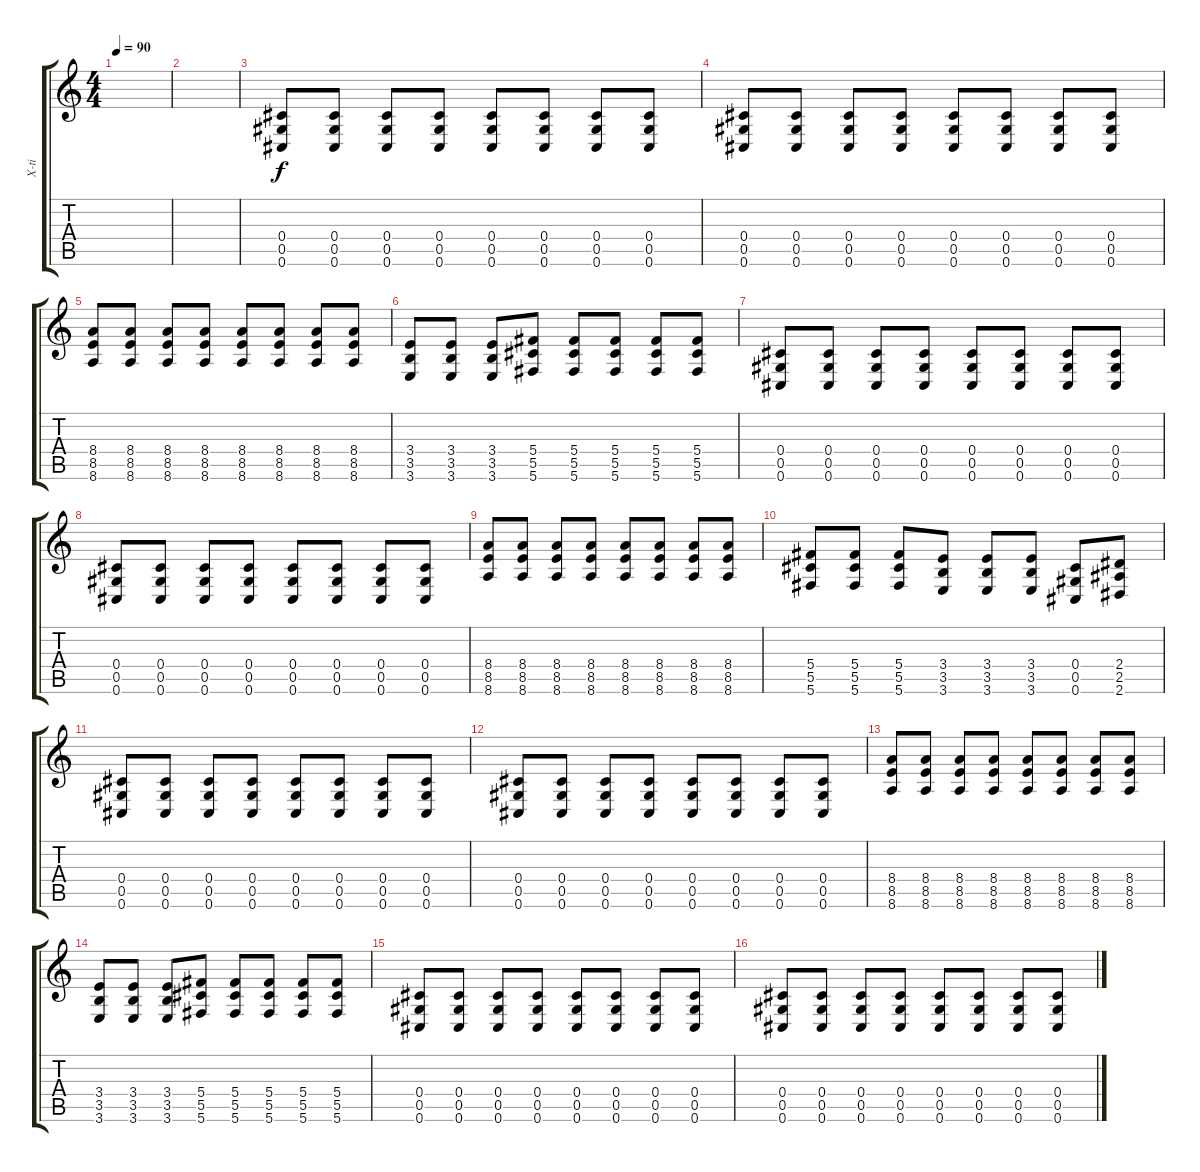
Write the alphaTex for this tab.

\track ("X-ti" "X-ti") {instrument distortionguitar}
\staff {score tabs}
\tuning (Eb4 Bb3 Gb3 Db3 Ab2 Db2) {hide}
\ts (4 4)
\tempo 90
\clef g2
\ks c
|
|
(0.4 0.5 0.6).8 (0.4 0.5 0.6).8 (0.4 0.5 0.6).8 (0.4 0.5 0.6).8 (0.4 0.5 0.6).8 (0.4 0.5 0.6).8 (0.4 0.5 0.6).8 (0.4 0.5 0.6).8 |
(0.4 0.5 0.6).8 (0.4 0.5 0.6).8 (0.4 0.5 0.6).8 (0.4 0.5 0.6).8 (0.4 0.5 0.6).8 (0.4 0.5 0.6).8 (0.4 0.5 0.6).8 (0.4 0.5 0.6).8 |
(8.4 8.5 8.6).8 (8.4 8.5 8.6).8 (8.4 8.5 8.6).8 (8.4 8.5 8.6).8 (8.4 8.5 8.6).8 (8.4 8.5 8.6).8 (8.4 8.5 8.6).8 (8.4 8.5 8.6).8 |
(3.4 3.5 3.6).8 (3.4 3.5 3.6).8 (3.4 3.5 3.6).8 (5.4 5.5 5.6).8 (5.4 5.5 5.6).8 (5.4 5.5 5.6).8 (5.4 5.5 5.6).8 (5.4 5.5 5.6).8 |
(0.4 0.5 0.6).8 (0.4 0.5 0.6).8 (0.4 0.5 0.6).8 (0.4 0.5 0.6).8 (0.4 0.5 0.6).8 (0.4 0.5 0.6).8 (0.4 0.5 0.6).8 (0.4 0.5 0.6).8 |
(0.4 0.5 0.6).8 (0.4 0.5 0.6).8 (0.4 0.5 0.6).8 (0.4 0.5 0.6).8 (0.4 0.5 0.6).8 (0.4 0.5 0.6).8 (0.4 0.5 0.6).8 (0.4 0.5 0.6).8 |
(8.4 8.5 8.6).8 (8.4 8.5 8.6).8 (8.4 8.5 8.6).8 (8.4 8.5 8.6).8 (8.4 8.5 8.6).8 (8.4 8.5 8.6).8 (8.4 8.5 8.6).8 (8.4 8.5 8.6).8 |
(5.4 5.5 5.6).8 (5.4 5.5 5.6).8 (5.4 5.5 5.6).8 (3.4 3.5 3.6).8 (3.4 3.5 3.6).8 (3.4 3.5 3.6).8 (0.4 0.5 0.6).8 (2.4 2.5 2.6).8 |
(0.4 0.5 0.6).8 (0.4 0.5 0.6).8 (0.4 0.5 0.6).8 (0.4 0.5 0.6).8 (0.4 0.5 0.6).8 (0.4 0.5 0.6).8 (0.4 0.5 0.6).8 (0.4 0.5 0.6).8 |
(0.4 0.5 0.6).8 (0.4 0.5 0.6).8 (0.4 0.5 0.6).8 (0.4 0.5 0.6).8 (0.4 0.5 0.6).8 (0.4 0.5 0.6).8 (0.4 0.5 0.6).8 (0.4 0.5 0.6).8 |
(8.4 8.5 8.6).8 (8.4 8.5 8.6).8 (8.4 8.5 8.6).8 (8.4 8.5 8.6).8 (8.4 8.5 8.6).8 (8.4 8.5 8.6).8 (8.4 8.5 8.6).8 (8.4 8.5 8.6).8 |
(3.4 3.5 3.6).8 (3.4 3.5 3.6).8 (3.4 3.5 3.6).8 (5.4 5.5 5.6).8 (5.4 5.5 5.6).8 (5.4 5.5 5.6).8 (5.4 5.5 5.6).8 (5.4 5.5 5.6).8 |
(0.4 0.5 0.6).8 (0.4 0.5 0.6).8 (0.4 0.5 0.6).8 (0.4 0.5 0.6).8 (0.4 0.5 0.6).8 (0.4 0.5 0.6).8 (0.4 0.5 0.6).8 (0.4 0.5 0.6).8 |
(0.4 0.5 0.6).8 (0.4 0.5 0.6).8 (0.4 0.5 0.6).8 (0.4 0.5 0.6).8 (0.4 0.5 0.6).8 (0.4 0.5 0.6).8 (0.4 0.5 0.6).8 (0.4 0.5 0.6).8
